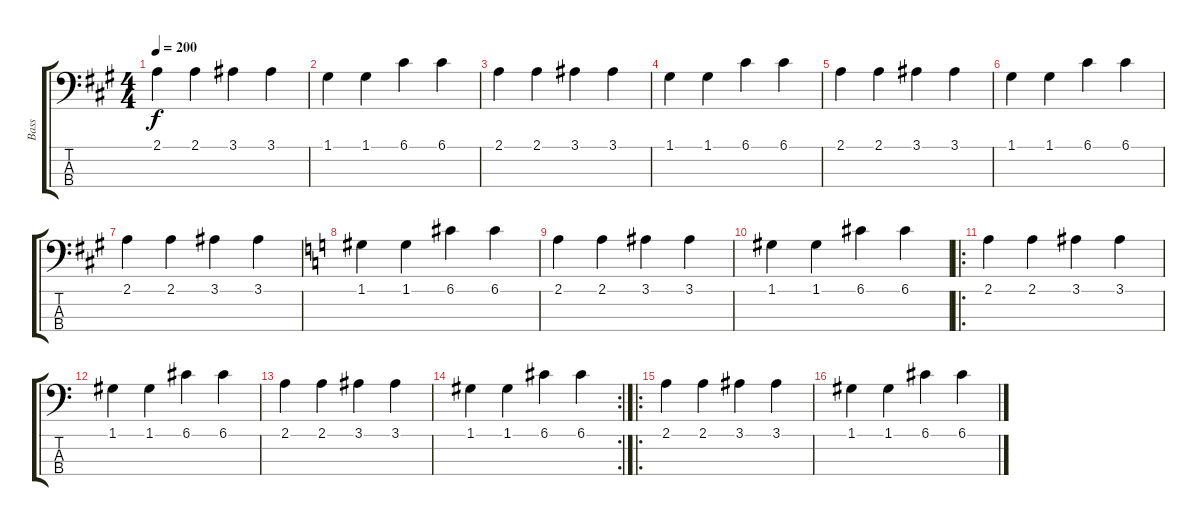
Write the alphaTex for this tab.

\track ("Bass" "Bass") {instrument acousticbass}
\staff {score tabs}
\tuning (G2 D2 A1 E1) {hide}
\ts (4 4)
\tempo 200
\clef f4
\ks a
2.1.4{dy f} 2.1.4 3.1.4 3.1.4 |
1.1.4 1.1.4 6.1.4 6.1.4 |
2.1.4 2.1.4 3.1.4 3.1.4 |
1.1.4 1.1.4 6.1.4 6.1.4 |
2.1.4 2.1.4 3.1.4 3.1.4 |
1.1.4 1.1.4 6.1.4 6.1.4 |
2.1.4 2.1.4 3.1.4 3.1.4 |
\ks c
1.1.4 1.1.4 6.1.4 6.1.4 |
2.1.4 2.1.4 3.1.4 3.1.4 |
1.1.4 1.1.4 6.1.4 6.1.4 |
\ro
2.1.4 2.1.4 3.1.4 3.1.4 |
1.1.4 1.1.4 6.1.4 6.1.4 |
2.1.4 2.1.4 3.1.4 3.1.4 |
\rc 2
1.1.4 1.1.4 6.1.4 6.1.4 |
\ro
2.1.4 2.1.4 3.1.4 3.1.4 |
1.1.4 1.1.4 6.1.4 6.1.4
